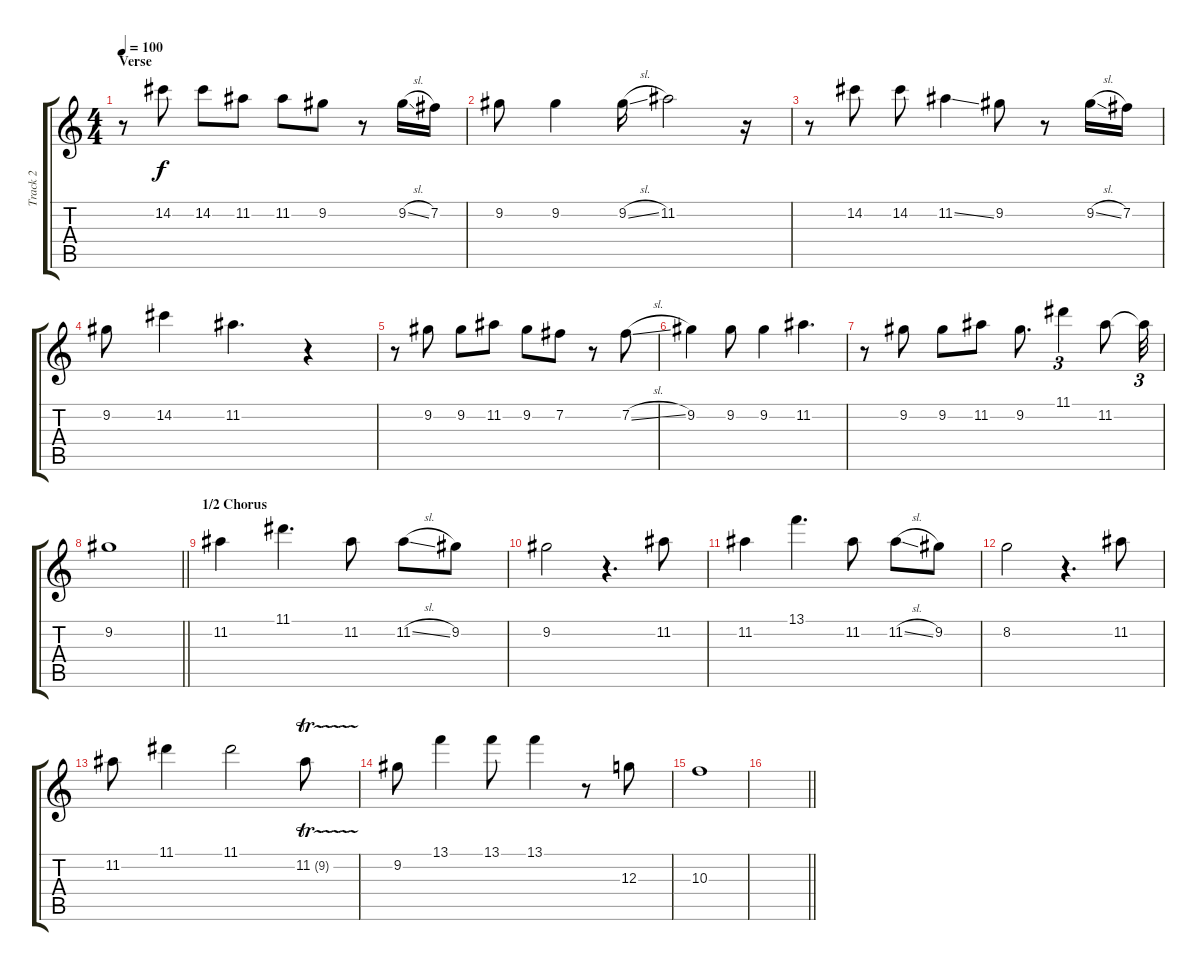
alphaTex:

\track ("Track 2" "Track 2") {instrument acousticguitarsteel}
\staff {score tabs}
\tuning (E4 B3 G3 D3 A2 E2) {hide}
\ts (4 4)
\section ("" "Verse")
\tempo 100
\clef g2
\ks c
r.8{dy f} 14.2.8 14.2.8 11.2.8 11.2.8 9.2.8 r.8 9.2{sl}.16 7.2.16 |
9.2.8 9.2.4 9.2{sl}.16 11.2.2 r.16 |
r.8 14.2.8 14.2.8 11.2{ss}.4 9.2.8 r.8 9.2{sl}.16 7.2.16 |
9.2.8 14.2.4 11.2.4{d} r.4 |
r.8 9.2.8 9.2.8 11.2.8 9.2.8 7.2.8 r.8 7.2{sl}.8 |
9.2.4 9.2.8 9.2.4 11.2.4{d} |
r.8 9.2.8 9.2.8 11.2.8 9.2.8{d} 11.1.4{tu (3 2)} 11.2.8 11.2{t}.32{tu (3 2)} |
\barLineRight lightlight
9.2.1 |
\section ("" "1/2 Chorus")
11.2.4 11.1.4{d} 11.2.8 11.2{sl}.8 9.2.8 |
9.2.2 r.4{d} 11.2.8 |
11.2.4 13.1.4{d} 11.2.8 11.2{sl}.8 9.2.8 |
8.2.2 r.4{d} 11.2.8 |
11.2.8 11.1.4 11.1.2 11.2{tr (9 16)}.8 |
9.2.8 13.1.4 13.1.8 13.1.4 r.8 12.3.8 |
10.3.1 |
\barLineRight lightlight
